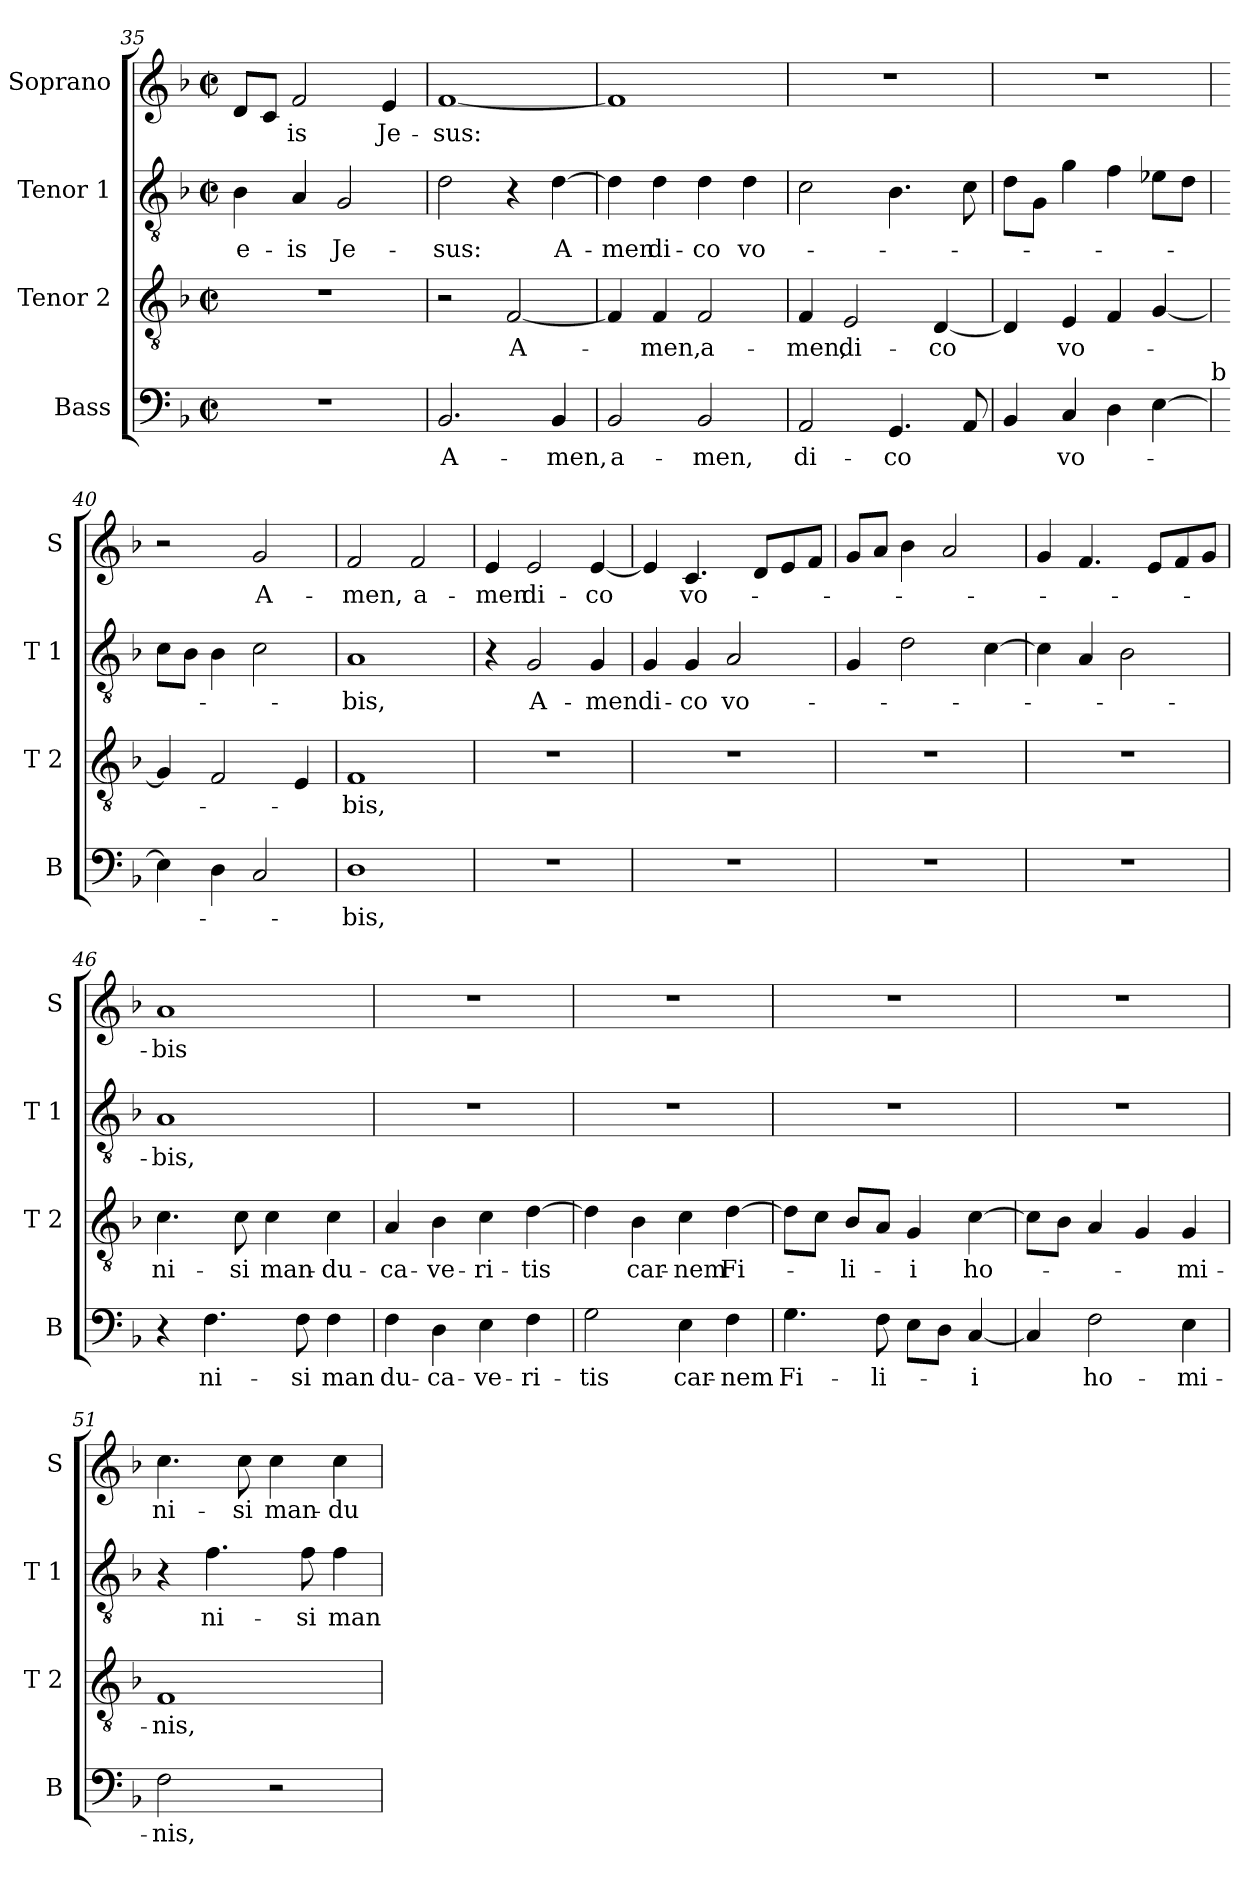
**kern	**text	**kern	**text	**kern	**text	**kern	**text
*part4	*part4	*part3	*part3	*part2	*part2	*part1	*part1
*staff4	*staff4	*staff3	*staff3	*staff2	*staff2	*staff1	*staff1
*I"Bass	*	*I"Tenor 2	*	*I"Tenor 1	*	*I"Soprano	*
*I'B	*	*I'T 2	*	*I'T 1	*	*I'S	*
!!LO:LB:g=z
*clefF4	*	*clefGv2	*	*clefGv2	*	*clefG2	*
*k[b-]	*	*k[b-]	*	*k[b-]	*	*k[b-]	*
*F:	*	*F:	*	*F:	*	*F:	*
*M2/2	*	*M2/2	*	*M2/2	*	*M2/2	*
*met(c|)	*	*met(c|)	*	*met(c|)	*	*met(c|)	*
=35	=35	=35	=35	=35	=35	=35	=35
1r	.	1r	.	4B-\	e-	8d/L	.
.	.	.	.	.	.	8c/J	.
.	.	.	.	4A/	-is	2f/	-is
.	.	.	.	2G/	Je-	.	.
.	.	.	.	.	.	4e/	Je-
=36	=36	=36	=36	=36	=36	=36	=36
2.BB-/	A-	2r	.	2d\	-sus:	[1f	-sus:
.	.	[2F/	A-	4r	.	.	.
4BB-/	-men,	.	.	[4d\	A-	.	.
=37	=37	=37	=37	=37	=37	=37	=37
2BB-/	a-	4F/]	.	4d\]	-men	1f]	.
.	.	4F/	-men,	4d\	di-	.	.
2BB-/	-men,	2F/	a-	4d\	-co	.	.
.	.	.	.	4d\	vo-	.	.
=38	=38	=38	=38	=38	=38	=38	=38
2AA/	di-	4F/	-men,	2c\	.	1r	.
.	.	2E/	di-	.	.	.	.
4.GG/	-co	.	.	4.B-\	.	.	.
.	.	[4D/	-co	.	.	.	.
8AA/	.	.	.	8c\	.	.	.
=39	=39	=39	=39	=39	=39	=39	=39
4BB-/	.	4D/]	.	8d\L	.	1r	.
.	.	.	.	8G\J	.	.	.
4C/	vo-	4E/	vo-	4g\	.	.	.
4D\	.	4F/	.	4f\	.	.	.
[4E\	.	[4G/	.	8e-X\L	.	.	.
.	.	.	.	8d\J	.	.	.
!LO:TX:a:t=b	!	!	!	!	!	!	!
=40	=40	=40	=40	=40	=40	=40	=40
4E\]	.	4G/]	.	8c\L	.	2r	.
.	.	.	.	8B-\J	.	.	.
4D\	.	2F/	.	4B-\	.	.	.
2C/	.	.	.	2c\	.	2g/	A-
.	.	4E/	.	.	.	.	.
!!LO:PB:g=z
=41	=41	=41	=41	=41	=41	=41	=41
1D	-bis,	1F	-bis,	1A	-bis,	2f/	-men,
.	.	.	.	.	.	2f/	a-
=42	=42	=42	=42	=42	=42	=42	=42
1r	.	1r	.	4r	.	4e/	-men
.	.	.	.	2G/	A-	2e/	di-
.	.	.	.	4G/	-men	[4e/	-co
=43	=43	=43	=43	=43	=43	=43	=43
1r	.	1r	.	4G/	di-	4e/]	.
.	.	.	.	4G/	-co	4.c/	vo-
.	.	.	.	2A/	vo-	.	.
.	.	.	.	.	.	8d/L	.
.	.	.	.	.	.	8e/	.
.	.	.	.	.	.	8f/J	.
=44	=44	=44	=44	=44	=44	=44	=44
1r	.	1r	.	4G/	.	8g/L	.
.	.	.	.	.	.	8a/J	.
.	.	.	.	2d\	.	4b-\	.
.	.	.	.	.	.	2a/	.
.	.	.	.	[4c\	.	.	.
=45	=45	=45	=45	=45	=45	=45	=45
1r	.	1r	.	4c\]	.	4g/	.
.	.	.	.	4A/	.	4.f/	.
.	.	.	.	2B-\	.	.	.
.	.	.	.	.	.	8e/L	.
.	.	.	.	.	.	8f/	.
.	.	.	.	.	.	8g/J	.
=46	=46	=46	=46	=46	=46	=46	=46
4r	.	4.c\	ni-	1A	-bis,	1a	-bis
4.F\	ni-	.	.	.	.	.	.
.	.	8c\	-si	.	.	.	.
.	.	4c\	man-	.	.	.	.
8F\	-si	.	.	.	.	.	.
4F\	man	4c\	-du-	.	.	.	.
!!LO:LB:g=z
=47	=47	=47	=47	=47	=47	=47	=47
4F\	du-	4A/	-ca-	1r	.	1r	.
4D\	-ca-	4B-\	-ve-	.	.	.	.
4E\	-ve-	4c\	-ri-	.	.	.	.
4F\	-ri-	[4d\	-tis	.	.	.	.
=48	=48	=48	=48	=48	=48	=48	=48
2G\	-tis	4d\]	.	1r	.	1r	.
.	.	4B-\	car-	.	.	.	.
4E\	car-	4c\	-nem	.	.	.	.
4F\	-nem	[4d\	Fi-	.	.	.	.
=49	=49	=49	=49	=49	=49	=49	=49
4.G\	Fi-	8d\L]	.	1r	.	1r	.
.	.	8c\J	.	.	.	.	.
.	.	8B-/L	-li-	.	.	.	.
8F\	-li-	8A/J	.	.	.	.	.
8E\L	.	4G/	-i	.	.	.	.
8D\J	.	.	.	.	.	.	.
[4C/	-i	[4c\	ho-	.	.	.	.
=50	=50	=50	=50	=50	=50	=50	=50
4C/]	.	8c\L]	.	1r	.	1r	.
.	.	8B-\J	.	.	.	.	.
2F\	ho-	4A/	.	.	.	.	.
.	.	4G/	.	.	.	.	.
4E\	-mi-	4G/	-mi-	.	.	.	.
=51	=51	=51	=51	=51	=51	=51	=51
2F\	-nis,	1F	-nis,	4r	.	4.cc\	ni-
.	.	.	.	4.f\	ni-	.	.
.	.	.	.	.	.	8cc\	-si
2r	.	.	.	.	.	4cc\	man-
.	.	.	.	8f\	-si	.	.
.	.	.	.	4f\	man-	4cc\	-du-
=	=	=	=	=	=	=	=
*-	*-	*-	*-	*-	*-	*-	*-
